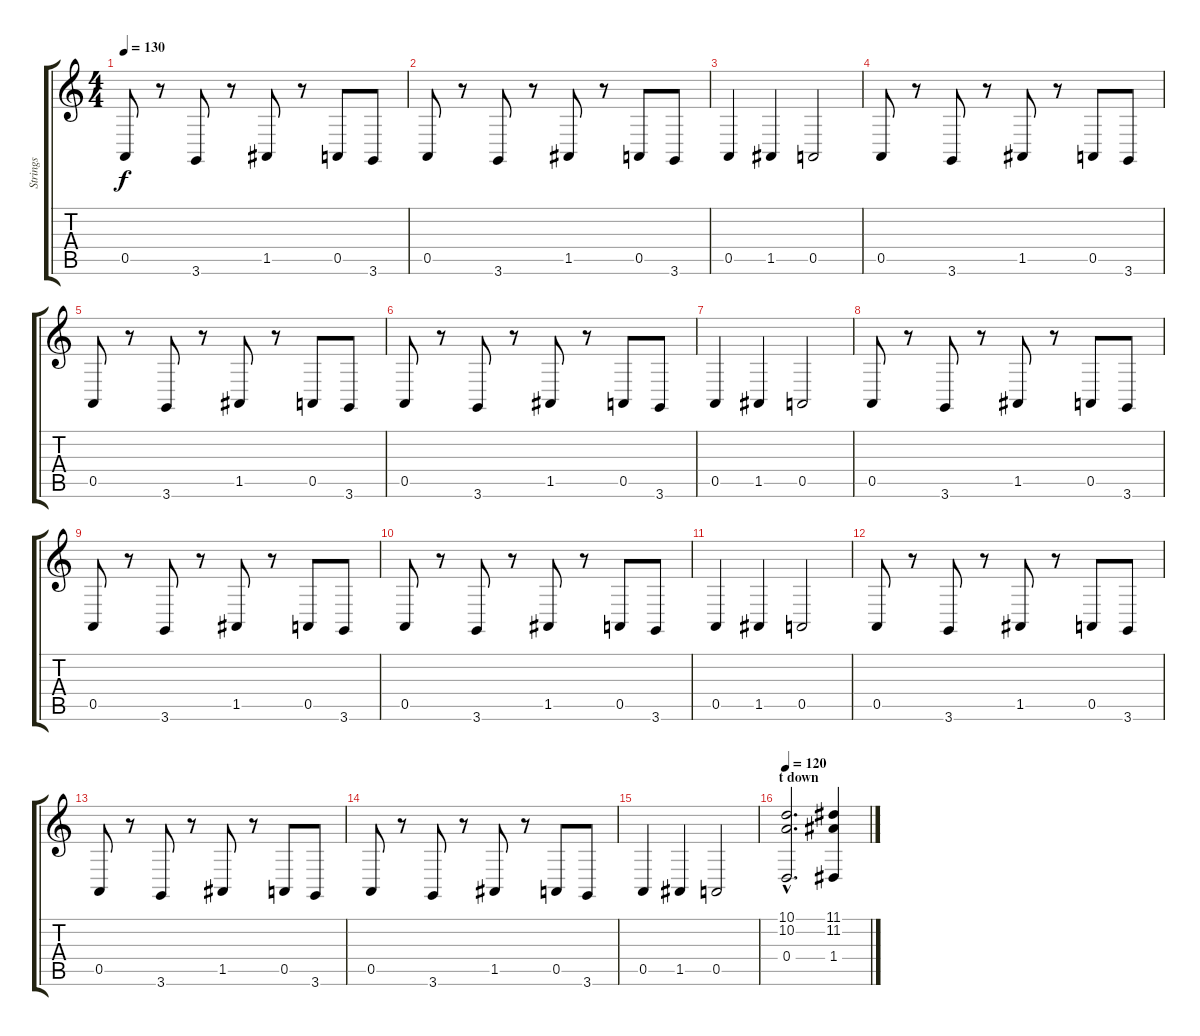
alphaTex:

\track ("Strings" "Strings") {instrument stringensemble1}
\staff {score tabs}
\tuning (E4 B3 G3 D3 A2 E2) {hide}
\ts (4 4)
\tempo 130
\clef g2
\ks c
0.5.8{dy f} r.8 3.6.8 r.8 1.5.8 r.8 0.5.8 3.6.8 |
0.5.8 r.8 3.6.8 r.8 1.5.8 r.8 0.5.8 3.6.8 |
0.5.4 1.5.4 0.5.2 |
0.5.8 r.8 3.6.8 r.8 1.5.8 r.8 0.5.8 3.6.8 |
0.5.8 r.8 3.6.8 r.8 1.5.8 r.8 0.5.8 3.6.8 |
0.5.8 r.8 3.6.8 r.8 1.5.8 r.8 0.5.8 3.6.8 |
0.5.4 1.5.4 0.5.2 |
0.5.8 r.8 3.6.8 r.8 1.5.8 r.8 0.5.8 3.6.8 |
0.5.8 r.8 3.6.8 r.8 1.5.8 r.8 0.5.8 3.6.8 |
0.5.8 r.8 3.6.8 r.8 1.5.8 r.8 0.5.8 3.6.8 |
0.5.4 1.5.4 0.5.2 |
0.5.8 r.8 3.6.8 r.8 1.5.8 r.8 0.5.8 3.6.8 |
0.5.8 r.8 3.6.8 r.8 1.5.8 r.8 0.5.8 3.6.8 |
0.5.8 r.8 3.6.8 r.8 1.5.8 r.8 0.5.8 3.6.8 |
0.5.4 1.5.4 0.5.2 |
\section ("" "t down")
\tempo 120
(10.1{hac} 10.2{hac} 0.4{hac}).2{d} (11.1 11.2 1.4).4
